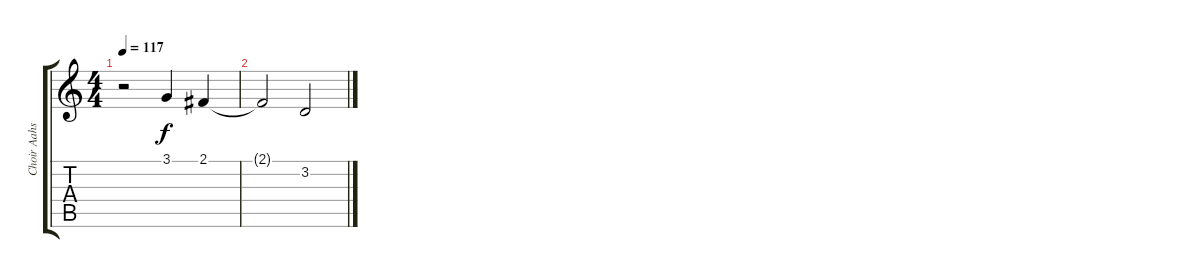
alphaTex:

\track ("Choir Aahs/Piano" "Choir Aahs") {instrument choiraahs}
\staff {score tabs}
\tuning (E4 B3 G3 D3 A2 E2) {hide}
\ts (4 4)
\tempo 117
\clef g2
\ks c
r.2{dy f volume 13} 3.1.4 2.1.4 |
2.1{t}.2 3.2.2
